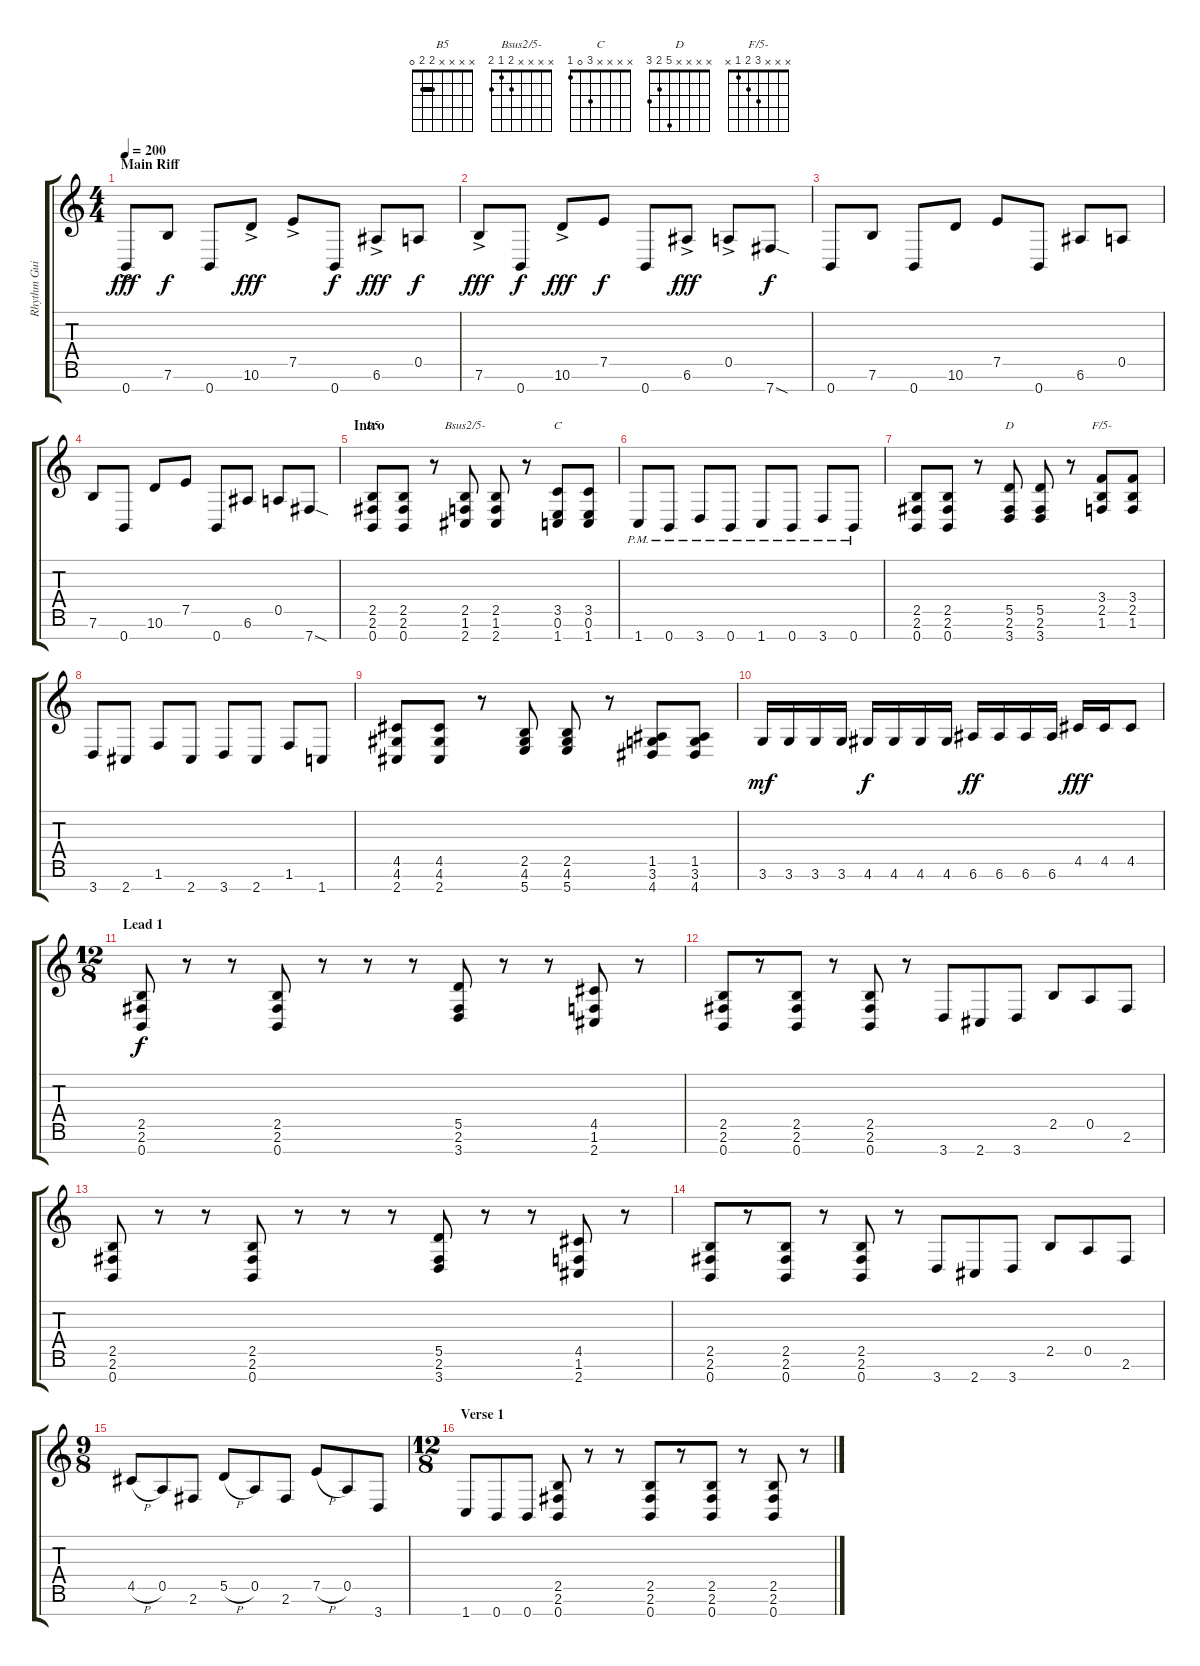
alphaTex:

\track ("Rhythm Guitar" "Rhythm Gui") {instrument distortionguitar}
\staff {score tabs}
\tuning (E4 B3 G3 D3 A2 E2 B1) {hide}
\chord ("B5" x x x x 2 2 0) {barre 2}
\chord ("Bsus2/5-" x x x x 2 1 2)
\chord ("C" x x x x 3 0 1)
\chord ("D" x x x x 5 2 3)
\chord ("F/5-" x x x 3 2 1 x)
\ts (4 4)
\section ("" "Main Riff")
\tempo 200
\clef g2
\ks c
0.7{ac}.8{dy fff instrument distortionguitar} 7.6.8{dy f} 0.7.8 10.6{ac}.8{dy fff} 7.5{ac}.8 0.7.8{dy f} 6.6{ac}.8{dy fff} 0.5.8{dy f} |
7.6{ac}.8{dy fff} 0.7.8{dy f} 10.6{ac}.8{dy fff} 7.5.8{dy f} 0.7.8 6.6{ac}.8{dy fff} 0.5{ac}.8 7.7{sod}.8{dy f} |
0.7.8 7.6.8 0.7.8 10.6.8 7.5.8 0.7.8 6.6.8 0.5.8 |
7.6.8 0.7.8 10.6.8 7.5.8 0.7.8 6.6.8 0.5.8 7.7{sod}.8 |
\section ("" "Intro")
(2.5 2.6 0.7).8{ch "B5"} (2.5 2.6 0.7).8 r.8 (2.5 1.6 2.7).8{ch "Bsus2/5-"} (2.5 1.6 2.7).8 r.8 (3.5 0.6 1.7).8{ch "C"} (3.5 0.6 1.7).8 |
1.7{pm}.8 0.7{pm}.8 3.7{pm}.8 0.7{pm}.8 1.7{pm}.8 0.7{pm}.8 3.7{pm}.8 0.7{pm}.8 |
(2.5 2.6 0.7).8 (2.5 2.6 0.7).8 r.8 (5.5 2.6 3.7).8{ch "D"} (5.5 2.6 3.7).8 r.8 (3.4 2.5 1.6).8{ch "F/5-"} (3.4 2.5 1.6).8 |
3.7.8 2.7.8 1.6.8 2.7.8 3.7.8 2.7.8 1.6.8 1.7.8 |
(4.5 4.6 2.7).8 (4.5 4.6 2.7).8 r.8 (2.5 4.6 5.7).8 (2.5 4.6 5.7).8 r.8 (1.5 3.6 4.7).8 (1.5 3.6 4.7).8 |
3.6.16{dy mf} 3.6.16 3.6.16 3.6.16 4.6.16{dy f} 4.6.16 4.6.16 4.6.16 6.6.16{dy ff} 6.6.16 6.6.16 6.6.16 4.5.16{dy fff} 4.5.16 4.5.8 |
\ts (12 8)
\section ("" "Lead 1")
(2.5 2.6 0.7).8{dy f} r.8 r.8 (2.5 2.6 0.7).8 r.8 r.8 r.8 (5.5 2.6 3.7).8 r.8 r.8 (4.5 1.6 2.7).8 r.8 |
(2.5 2.6 0.7).8 r.8 (2.5 2.6 0.7).8 r.8 (2.5 2.6 0.7).8 r.8 3.7.8 2.7.8 3.7.8 2.5.8 0.5.8 2.6.8 |
(2.5 2.6 0.7).8 r.8 r.8 (2.5 2.6 0.7).8 r.8 r.8 r.8 (5.5 2.6 3.7).8 r.8 r.8 (4.5 1.6 2.7).8 r.8 |
(2.5 2.6 0.7).8 r.8 (2.5 2.6 0.7).8 r.8 (2.5 2.6 0.7).8 r.8 3.7.8 2.7.8 3.7.8 2.5.8 0.5.8 2.6.8 |
\ts (9 8)
4.5{h}.8 0.5.8 2.6.8 5.5{h}.8 0.5.8 2.6.8 7.5{h}.8 0.5.8 3.7.8 |
\ts (12 8)
\section ("" "Verse 1")
1.7.8 0.7.8 0.7.8 (2.5 2.6 0.7).8 r.8 r.8 (2.5 2.6 0.7).8 r.8 (2.5 2.6 0.7).8 r.8 (2.5 2.6 0.7).8 r.8
